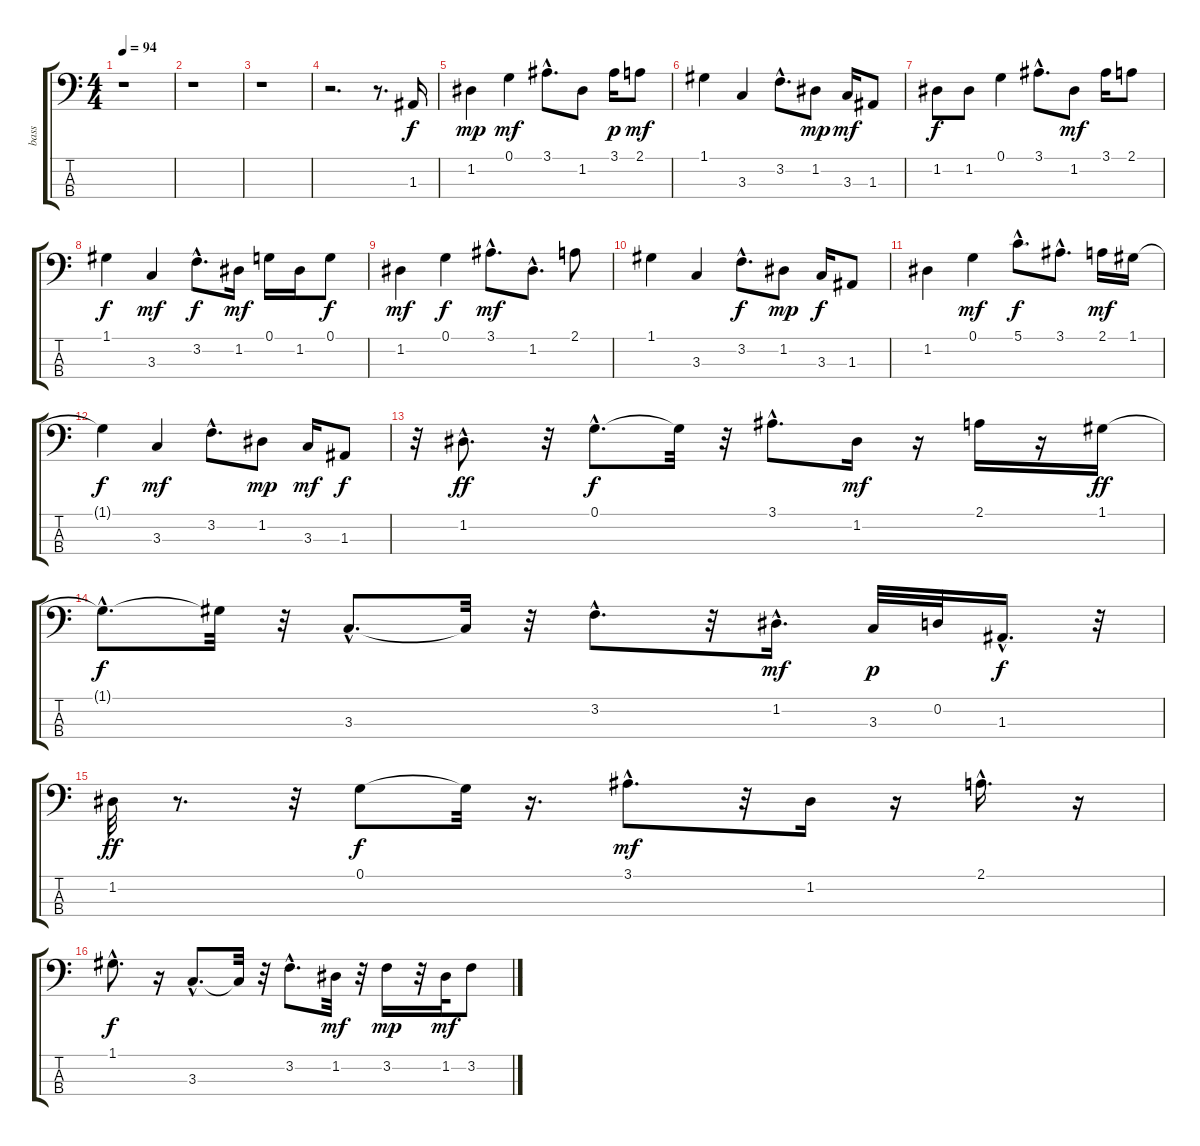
\track ("bass" "bass") {instrument fretlessbass}
\staff {score tabs}
\tuning (G2 D2 A1 E1) {hide}
\ts (4 4)
\tempo 94
\clef f4
\ks c
r.1{dy f instrument fretlessbass} |
r.1 |
r.1 |
r.2{d} r.8{d} 1.3.16 |
1.2.4{dy mp} 0.1.4{dy mf} 3.1{hac}.8{d} 1.2.8 3.1.16{dy p} 2.1.8{dy mf} |
1.1.4 3.3.4 3.2{hac}.8{d} 1.2.8{dy mp} 3.3.16{dy mf} 1.3.8 |
1.2.8{dy f} 1.2.8 0.1.4 3.1{hac}.8{d} 1.2.8{dy mf} 3.1.16 2.1.8 |
1.1.4{dy f} 3.3.4{dy mf} 3.2{hac}.8{d dy f} 1.2.16{dy mf} 0.1.16 1.2.16 0.1.8{dy f} |
1.2.4{dy mf} 0.1.4{dy f} 3.1{hac}.8{d dy mf} 1.2{hac}.8{d} 2.1.8 |
1.1.4 3.3.4 3.2{hac}.8{d dy f} 1.2.8{dy mp} 3.3.16{dy f} 1.3.8 |
1.2.4 0.1.4{dy mf} 5.1{hac}.8{d dy f} 3.1{hac}.8{d} 2.1.16{dy mf} 1.1.16 |
1.1{t}.4{dy f} 3.3.4{dy mf} 3.2{hac}.8{d} 1.2.8{dy mp} 3.3.16{dy mf} 1.3.8{dy f} |
r.32 1.2{hac}.8{d dy ff} r.32 0.1{hac}.8{d dy f} 0.1{t}.32 r.32 3.1{hac}.8{d} 1.2.16{dy mf} r.16 2.1.16 r.16 1.1.16{dy ff} |
1.1{hac t}.8{d dy f} 1.1{t}.32 r.32 3.3{hac}.8{d} 3.3{t}.32 r.32 3.2{hac}.8{d} r.32 1.2{hac}.16{d dy mf} 3.3.32{dy p} 0.2.32 1.3{hac}.16{d dy f} r.32 |
1.2.32{dy ff} r.8{d} r.32 0.1.8{dy f} 0.1{t}.32 r.16{d} 3.1{hac}.8{d dy mf} r.32 1.2.16 r.16 2.1{hac}.16{d} r.16 |
1.1{hac}.8{d dy f} r.16 3.3{hac}.8{d} 3.3{t}.32 r.32 3.2{hac}.8{d} 1.2.32{dy mf} r.32 3.2.16{dy mp} r.32 1.2.32{dy mf} 3.2.8
